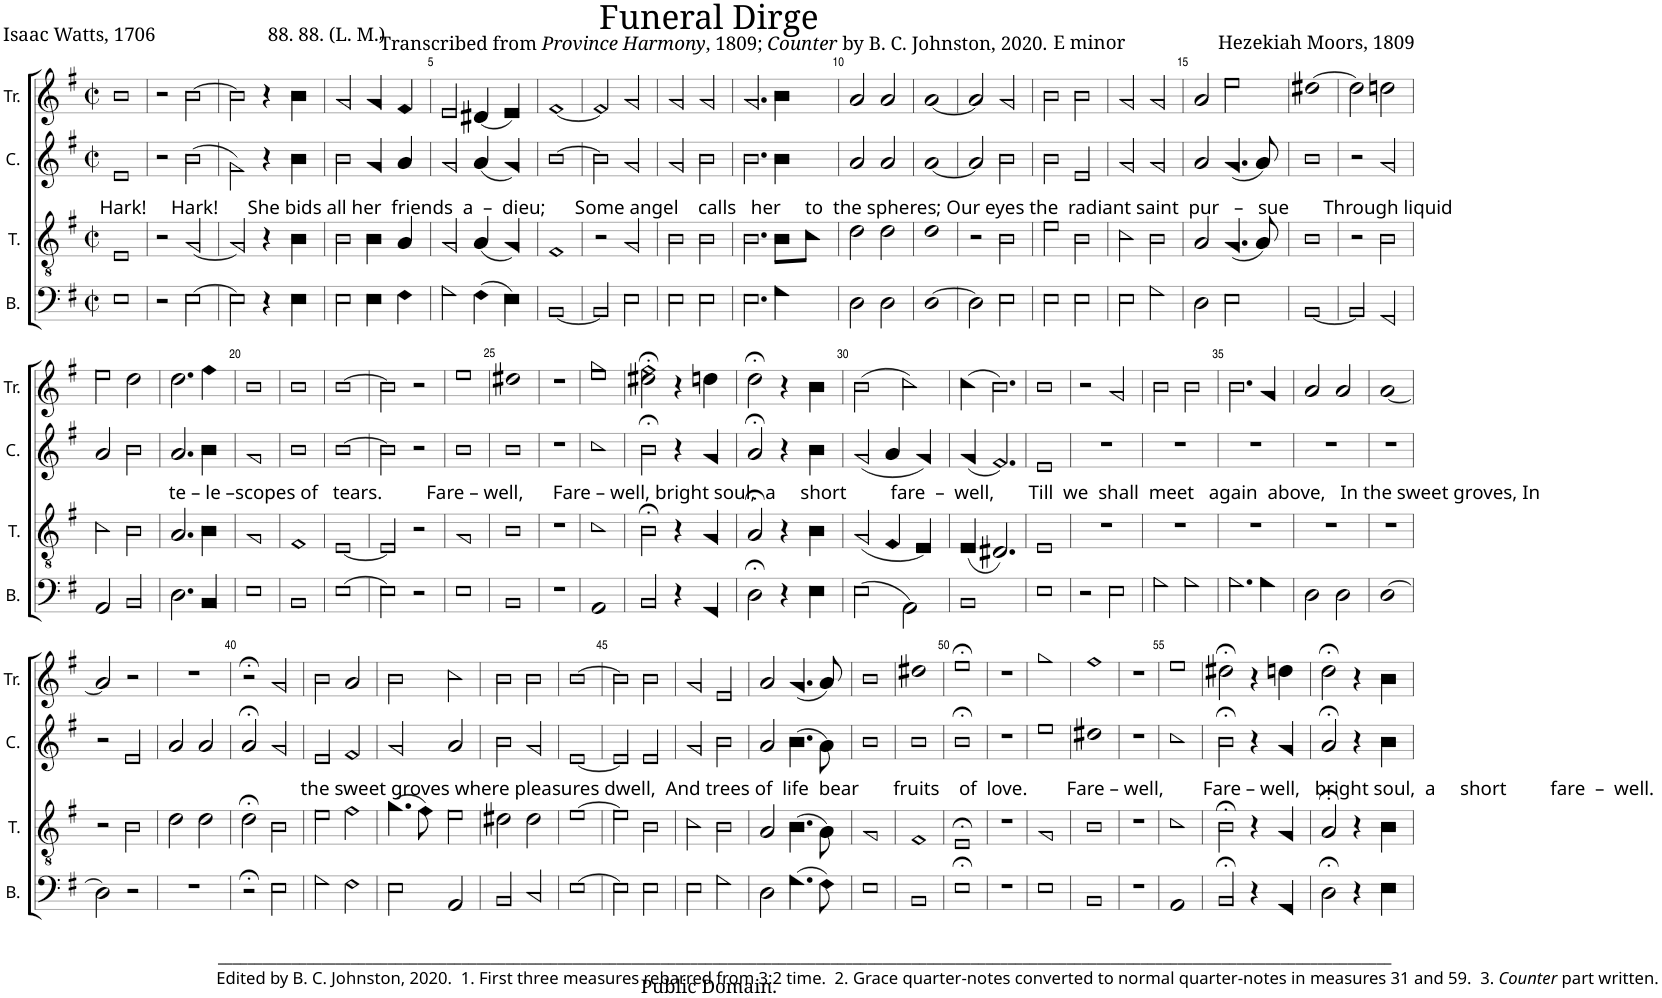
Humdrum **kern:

**kern	**kern	**kern	**kern
*part4	*part3	*part2	*part1
*staff4	*staff3	*staff2	*staff1
*I"B.	*I"T.	*I"C.	*I"Tr.
*I'B.	*I'T.	*I'C.	*I'Tr.
*clefF4	*clefGv2	*clefG2	*clefG2
*k[f#]	*k[f#]	*k[f#]	*k[f#]
*M2/2	*M2/2	*M2/2	*M2/2
*met(c|)	*met(c|)	*met(c|)	*met(c|)
=1	=1	=1	=1
!	!	!LO:TX:b:t=Hark!     Hark!      She bids all her  friends  a  –  dieu;      Some angel    calls   her     to  the spheres; Our eyes the  radiant saint  pur   –   sue       Through liquid	!
1E!	1E!	1e!	1b!
=2	=2	=2	=2
2r	2r	2r	2r
[2E!\	[2G!/	(2b!\	[2b!\
=3	=3	=3	=3
2E!\]	2G!/]	2g!\)	2b!\]
4r	4r	4r	4r
4E!\	4B!\	4b!\	4b!\
=4	=4	=4	=4
2E!\	2B!\	2b!\	2g!/
4E!\	4B!\	4g!/	4g!/
4F#!\	4A!/	4a!/	4f#!/
=5	=5	=5	=5
2G!\	2G!/	2g!/	2e!/
(4F#!\	(4A!/	(4a!/	(4d#X!/
4E!\)	4G!/)	4g!/)	4e!/)
=6	=6	=6	=6
[1BB!	1F#!	[1b!	[1f#!
=7	=7	=7	=7
2BB!/]	2r	2b!\]	2f#!/]
2E!\	2G!/	2g!/	2g!/
=8	=8	=8	=8
2E!\	2B!\	2g!/	2g!/
2E!\	2B!\	2b!\	2g!/
=9	=9	=9	=9
2.E!\	2.B!\	2.b!\	2.g!/
4G!\	8B!\L	4b!\	4b!\
.	8c!\J	.	.
=10	=10	=10	=10
2D!\	2d!\	2a!/	2a!/
2D!\	2d!\	2a!/	2a!/
=11	=11	=11	=11
[1D!	1d!	[1a!	[1a!
=12	=12	=12	=12
2D!\]	2r	2a!/]	2a!/]
2E!\	2B!\	2b!\	2g!/
=13	=13	=13	=13
2E!\	2e!\	2b!\	2b!\
2E!\	2B!\	2e!/	2b!\
=14	=14	=14	=14
2E!\	2c!\	2g!/	2g!/
2G!\	2B!\	2g!/	2g!/
=15	=15	=15	=15
2D!\	2A!/	2a!/	2a!/
2E!\	(4.G!/	(4.g!/	2ee!\
.	8A!/)	8a!/)	.
=16	=16	=16	=16
[1BB!	1B!	1b!	[1dd#X!
=17	=17	=17	=17
2BB!/]	2r	2r	2dd#!\]
2GG!/	2B!\	2g!/	2ddn!\
!!LO:LB:g=z
=18	=18	=18	=18
2AA!/	2c!\	2a!/	2ee!\
2BB!/	2B!\	2b!\	2dd!\
=19	=19	=19	=19
!	!	!LO:TX:b:t=te – le –scopes of   tears.         Fare – well,      Fare – well, bright soul,  a     short         fare  –  well,       Till  we  shall  meet   again  above,   In the sweet groves, In	!
2.D!\	2.A!/	2.a!/	2.dd!\
4BB!/	4B!\	4b!\	4ff#!\
=20	=20	=20	=20
1E!	1G!	1g!	1b!
=21	=21	=21	=21
1BB!	1F#!	1b!	1b!
=22	=22	=22	=22
[1E!	[1E!	[1b!	[1b!
=23	=23	=23	=23
2E!\]	2E!/]	2b!\]	2b!\]
2r	2r	2r	2r
=24	=24	=24	=24
1E!	1G!	1b!	1ee!
=25	=25	=25	=25
1BB!	1B!	1b!	1dd#X!
=26	=26	=26	=26
1r	1r	1r	1r
=27	=27	=27	=27
1AA!	1c!	1cc!	1ee! 1gg!
=28	=28	=28	=28
2BB!/	2B;<!\	2b;<!\	2dd#X!\;< 2ff#!\;<
4r	4r	4r	4r
4GG!/	4G!/	4g!/	4ddn!\
=29	=29	=29	=29
2D;<!\	2A;<!/	2a;<!/	2dd;<!\
4r	4r	4r	4r
4E!\	4B!\	4b!\	4b!\
=30	=30	=30	=30
(2E!\	(2G!/	(2g!/	(>2b!\
2AA!\)	4F#!/	4a!/	2cc!\)
.	4E!/)	4g!/)	.
=31	=31	=31	=31
1BB!	(4E!/	(4g!/	(4cc!\
.	2.D#X!/)	2.f#!/)	2.b!\)
=32	=32	=32	=32
1E!	1E!	1e!	1b!
=33	=33	=33	=33
2r	1r	1r	2r
2E!\	.	.	2g!/
=34	=34	=34	=34
2G!\	1r	1r	2b!\
2G!\	.	.	2b!\
=35	=35	=35	=35
2.G!\	1r	1r	2.b!\
4G!\	.	.	4g!/
=36	=36	=36	=36
2D!\	1r	1r	2a!/
2D!\	.	.	2a!/
=37	=37	=37	=37
[1D!	1r	1r	[1a!
!!LO:LB:g=z
=38	=38	=38	=38
2D!\]	2r	2r	2a!/]
2r	2B!\	2e!/	2r
=39	=39	=39	=39
1r	2d!\	2a!/	1r
.	2d!\	2a!/	.
=40	=40	=40	=40
2r;<	2d;<!\	2a;<!/	2r;<
2E!\	2B!\	2g!/	2g!/
=41	=41	=41	=41
!	!	!LO:TX:b:t=the sweet groves where pleasures dwell,  And trees of  life  bear       fruits    of  love.        Fare – well,        Fare – well,   bright soul,  a     short         fare  –  well.	!
!LO:TX:b:t=_______________________________________________________________________________________________________________________________________________________________	!	!	!
!LO:TX:b:t=Edited by B. C. Johnston, 2020.  1. First three measures rebarred from 3&colon;2 time.  2. Grace quarter-notes converted to normal quarter-notes in measures 31 and 59.  3.	!	!	!
!LO:TX:b:i:t=Counter	!	!	!
!LO:TX:b:t=part written.	!	!	!
2G!\	2e!\	2e!/	2b!\
2F#!\	2f#!\	2f#!/	2a!/
=42	=42	=42	=42
2E!\	(4.g!\	2g!/	2b!\
.	8f#!\)	.	.
2AA!/	2e!\	2a!/	2cc!\
=43	=43	=43	=43
2BB!/	2d#X!\	2b!\	2b!\
2C!/	2d#!\	2g!/	2b!\
=44	=44	=44	=44
[1E!	[1e!	[1e!	[1b!
=45	=45	=45	=45
2E!\]	2e!\]	2e!/]	2b!\]
2E!\	2B!\	2e!/	2b!\
=46	=46	=46	=46
2E!\	2c!\	2g!/	2g!/
2G!\	2B!\	2b!\	2e!/
=47	=47	=47	=47
2D!\	2A!/	2a!/	2a!/
(4.G!\	(4.B!\	(4.b!\	(4.g!/
8F#!\)	8A!\)	8a!\)	8a!/)
=48	=48	=48	=48
1E!	1G!	1b!	1b!
=49	=49	=49	=49
1BB!	1F#!	1b!	1dd#X!
=50	=50	=50	=50
1E;<!	1E;<!	1b;<!	1ee;<!
=51	=51	=51	=51
1r	1r	1r	1r
=52	=52	=52	=52
1E!	1G!	1ee!	1gg!
=53	=53	=53	=53
1BB!	1B!	1dd#X!	1ff#!
=54	=54	=54	=54
1r	1r	1r	1r
=55	=55	=55	=55
1AA!	1c!	1cc!	1ee!
=56	=56	=56	=56
2BB;<!/	2B;<!\	2b;<!\	2dd#X;<!\
4r	4r	4r	4r
4GG!/	4G!/	4g!/	4ddn!\
=57	=57	=57	=57
2D;<!\	2A;<!/	2a;<!/	2dd;<!\
4r	4r	4r	4r
4E!\	4B!\	4b!\	4b!\
=	=	=	=
*-	*-	*-	*-
